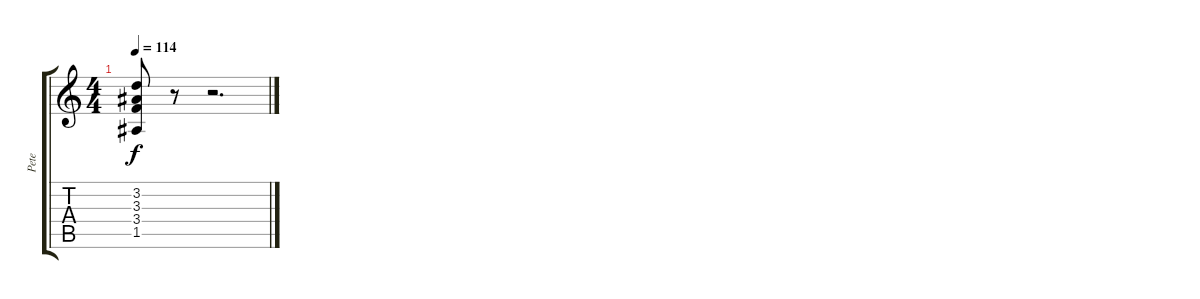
\track ("Pete" "Pete") {instrument overdrivenguitar}
\staff {score tabs}
\tuning (E4 B3 G3 D3 A2 E2) {hide}
\ts (4 4)
\tempo 114
\clef g2
\ks c
(3.2 3.3 3.4 1.5).8{dy f} r.8 r.2{d}
